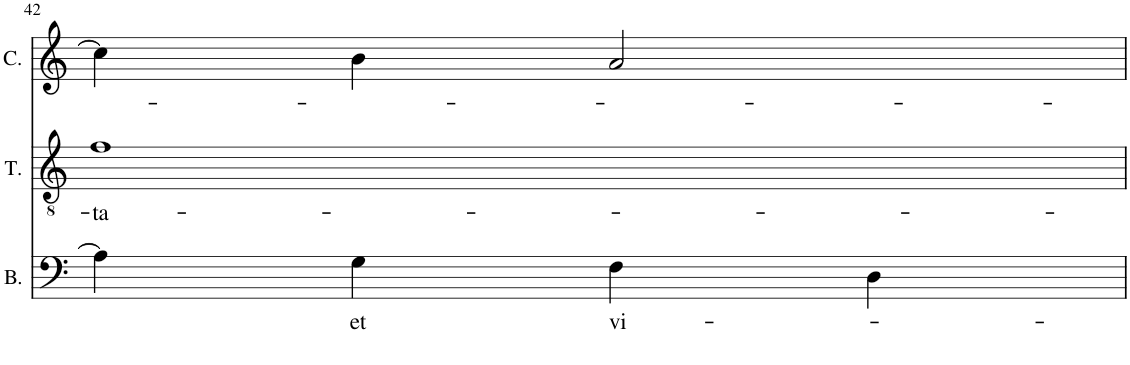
**kern	**text	**kern	**text	**kern
*part3	*part3	*part2	*part2	*part1
*staff3	*staff3	*staff2	*staff2	*staff1
*I"Bass	*	*I"Tenor	*	*I"Cantus
*I'B.	*	*I'T.	*	*I'C.
!!LO:PB:g=z
*clefF4	*	*clefGv2	*	*clefG2
*k[]	*	*k[]	*	*k[]
*M2/2	*	*M2/2	*	*M2/2
*met(c|)	*	*met(c|)	*	*met(c|)
=42	=42	=42	=42	=42
!	!	!	!LO:LY:b	!
4A\]	.	1f	-ta-	4cc\]
!	!LO:LY:b	!	!	!
4G\	et	.	.	4b\
!	!LO:LY:b	!	!	!
4F\	vi-	.	.	2a/
4D\	.	.	.	.
=	=	=	=	=
*-	*-	*-	*-	*-
